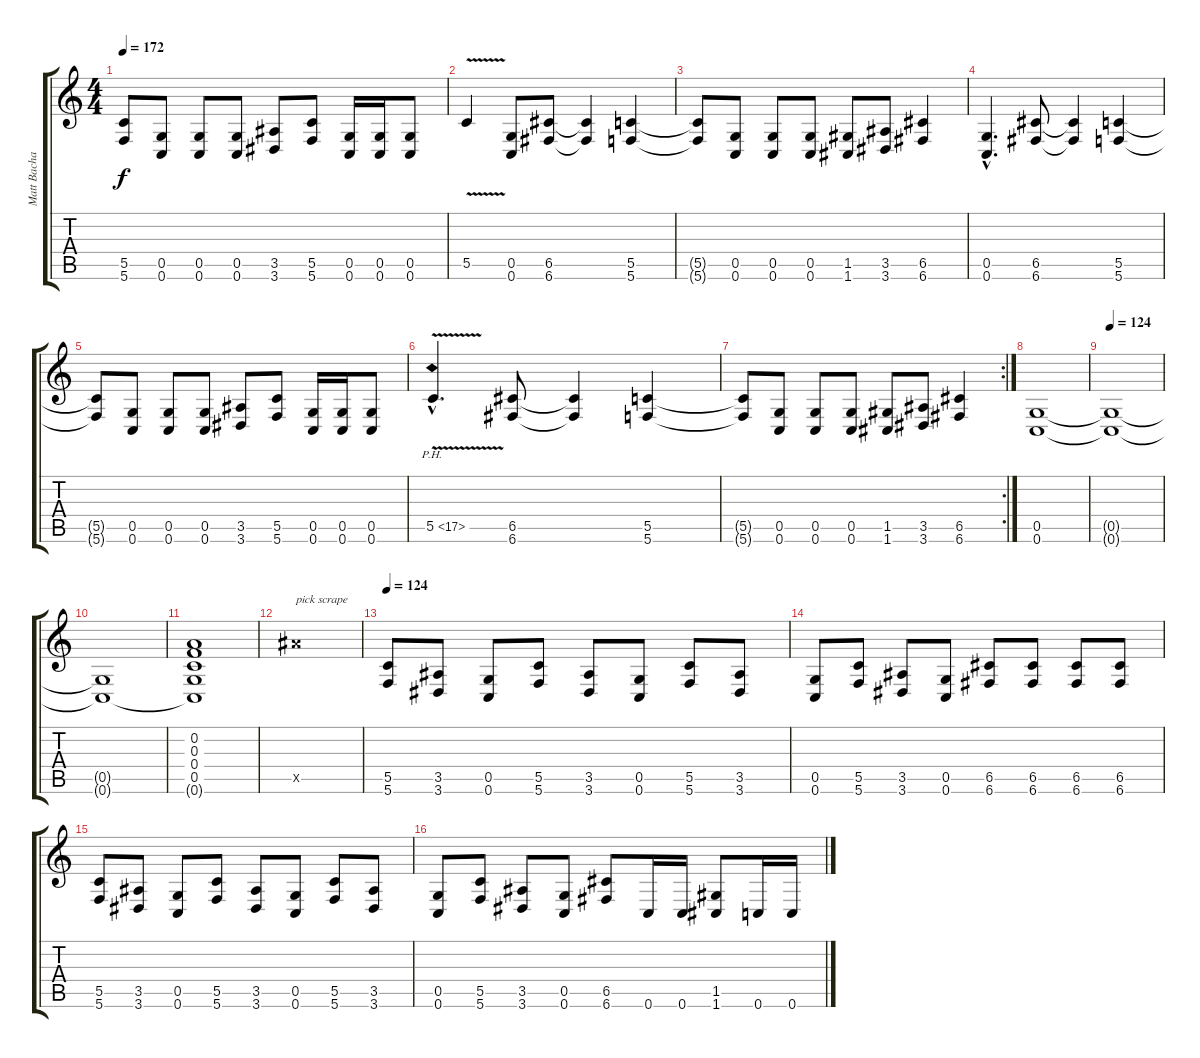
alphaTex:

\track ("Matt Bachand" "Matt Bacha") {instrument distortionguitar}
\staff {score tabs}
\tuning (D4 A3 F3 C3 G2 C2) {hide}
\ts (4 4)
\tempo 172
\clef g2
\ks c
(5.5{t} 5.6{t}).8{dy f} (0.5 0.6).8 (0.5 0.6).8 (0.5 0.6).8 (3.5 3.6).8 (5.5 5.6).8 (0.5 0.6).16 (0.5 0.6).16 (0.5 0.6).8 |
5.5{v}.4 (0.5 0.6).8 (6.5 6.6).8 (6.5{t} 6.6{t}).4 (5.5 5.6).4 |
(5.5{t} 5.6{t}).8 (0.5 0.6).8 (0.5 0.6).8 (0.5 0.6).8 (1.5 1.6).8 (3.5 3.6).8 (6.5 6.6).4 |
(0.5{hac} 0.6{hac}).4{d} (6.5 6.6).8 (6.5{t} 6.6{t}).4 (5.5 5.6).4 |
(5.5{t} 5.6{t}).8 (0.5 0.6).8 (0.5 0.6).8 (0.5 0.6).8 (3.5 3.6).8 (5.5 5.6).8 (0.5 0.6).16 (0.5 0.6).16 (0.5 0.6).8 |
5.5{ph 12 v hac}.4{d} (6.5 6.6).8 (6.5{t} 6.6{t}).4 (5.5 5.6).4 |
\rc 2
(5.5{t} 5.6{t}).8 (0.5 0.6).8 (0.5 0.6).8 (0.5 0.6).8 (1.5 1.6).8 (3.5 3.6).8 (6.5 6.6).4 |
(0.5 0.6).1 |
\tempo 124
(0.5{t} 0.6{t}).1 |
(0.5{t} 0.6{t}).1 |
(0.2 0.3 0.4 0.5 0.6{t}).1 |
15.5{x}.1{txt "pick scrape"} |
\tempo 124
(5.5 5.6).8 (3.5 3.6).8 (0.5 0.6).8 (5.5 5.6).8 (3.5 3.6).8 (0.5 0.6).8 (5.5 5.6).8 (3.5 3.6).8 |
(0.5 0.6).8 (5.5 5.6).8 (3.5 3.6).8 (0.5 0.6).8 (6.5 6.6).8 (6.5 6.6).8 (6.5 6.6).8 (6.5 6.6).8 |
(5.5 5.6).8 (3.5 3.6).8 (0.5 0.6).8 (5.5 5.6).8 (3.5 3.6).8 (0.5 0.6).8 (5.5 5.6).8 (3.5 3.6).8 |
(0.5 0.6).8 (5.5 5.6).8 (3.5 3.6).8 (0.5 0.6).8 (6.5 6.6).8 0.6.16 0.6.16 (1.5 1.6).8 0.6.16 0.6.16
